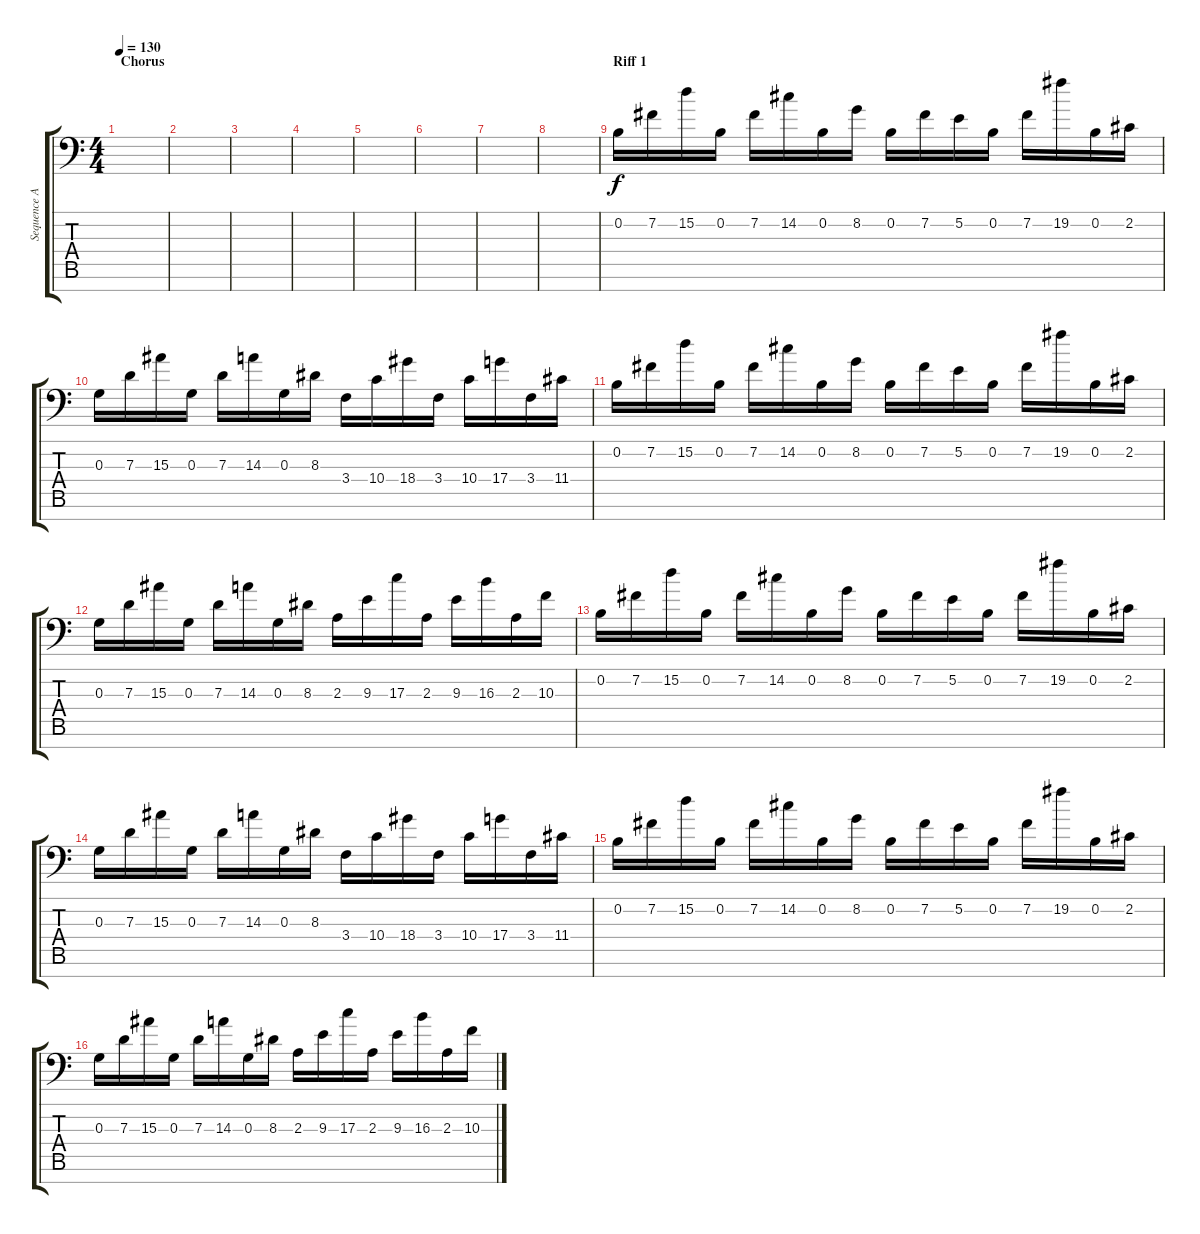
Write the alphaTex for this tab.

\track ("Sequence Arpeggio Riff 1" "Sequence A") {instrument lead8bassandlead}
\staff {score tabs}
\tuning (C8 B3 G3 D3 A2 E2 Ab1) {hide}
\ts (4 4)
\section ("" "Chorus")
\tempo 130
\clef f4
\ks c
|
|
|
|
|
|
|
|
\section ("" "Riff 1")
0.2.16 7.2.16 15.2.16 0.2.16 7.2.16 14.2.16 0.2.16 8.2.16 0.2.16 7.2.16 5.2.16 0.2.16 7.2.16 19.2.16 0.2.16 2.2.16 |
0.3.16 7.3.16 15.3.16 0.3.16 7.3.16 14.3.16 0.3.16 8.3.16 3.4.16 10.4.16 18.4.16 3.4.16 10.4.16 17.4.16 3.4.16 11.4.16 |
0.2.16 7.2.16 15.2.16 0.2.16 7.2.16 14.2.16 0.2.16 8.2.16 0.2.16 7.2.16 5.2.16 0.2.16 7.2.16 19.2.16 0.2.16 2.2.16 |
0.3.16 7.3.16 15.3.16 0.3.16 7.3.16 14.3.16 0.3.16 8.3.16 2.3.16 9.3.16 17.3.16 2.3.16 9.3.16 16.3.16 2.3.16 10.3.16 |
0.2.16 7.2.16 15.2.16 0.2.16 7.2.16 14.2.16 0.2.16 8.2.16 0.2.16 7.2.16 5.2.16 0.2.16 7.2.16 19.2.16 0.2.16 2.2.16 |
0.3.16 7.3.16 15.3.16 0.3.16 7.3.16 14.3.16 0.3.16 8.3.16 3.4.16 10.4.16 18.4.16 3.4.16 10.4.16 17.4.16 3.4.16 11.4.16 |
0.2.16 7.2.16 15.2.16 0.2.16 7.2.16 14.2.16 0.2.16 8.2.16 0.2.16 7.2.16 5.2.16 0.2.16 7.2.16 19.2.16 0.2.16 2.2.16 |
0.3.16 7.3.16 15.3.16 0.3.16 7.3.16 14.3.16 0.3.16 8.3.16 2.3.16 9.3.16 17.3.16 2.3.16 9.3.16 16.3.16 2.3.16 10.3.16
